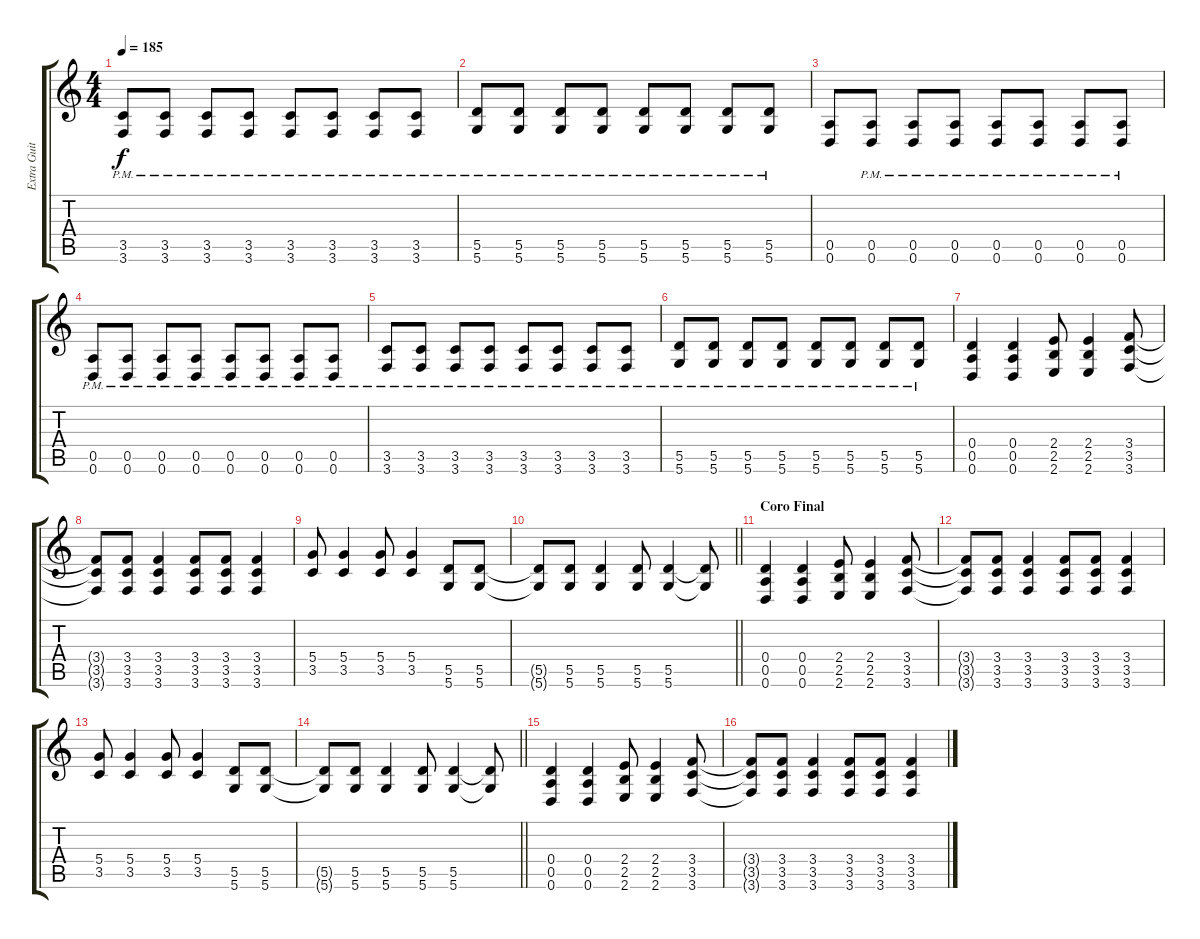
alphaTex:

\track ("Extra Guitar" "Extra Guit") {instrument distortionguitar}
\staff {score tabs}
\tuning (E4 B3 G3 D3 A2 D2) {hide}
\ts (4 4)
\tempo 185
\clef g2
\ks c
(3.5{pm} 3.6{pm}).8{dy f} (3.5{pm} 3.6{pm}).8 (3.5{pm} 3.6{pm}).8 (3.5{pm} 3.6{pm}).8 (3.5{pm} 3.6{pm}).8 (3.5{pm} 3.6{pm}).8 (3.5{pm} 3.6{pm}).8 (3.5{pm} 3.6{pm}).8 |
(5.5{pm} 5.6{pm}).8 (5.5{pm} 5.6{pm}).8 (5.5{pm} 5.6{pm}).8 (5.5{pm} 5.6{pm}).8 (5.5{pm} 5.6{pm}).8 (5.5{pm} 5.6{pm}).8 (5.5{pm} 5.6{pm}).8 (5.5{pm} 5.6{pm}).8 |
(0.5 0.6).8 (0.5{pm} 0.6{pm}).8 (0.5{pm} 0.6{pm}).8 (0.5{pm} 0.6{pm}).8 (0.5{pm} 0.6{pm}).8 (0.5{pm} 0.6{pm}).8 (0.5{pm} 0.6{pm}).8 (0.5{pm} 0.6{pm}).8 |
(0.5{pm} 0.6{pm}).8 (0.5{pm} 0.6{pm}).8 (0.5{pm} 0.6{pm}).8 (0.5{pm} 0.6{pm}).8 (0.5{pm} 0.6{pm}).8 (0.5{pm} 0.6{pm}).8 (0.5{pm} 0.6{pm}).8 (0.5{pm} 0.6{pm}).8 |
(3.5{pm} 3.6{pm}).8 (3.5{pm} 3.6{pm}).8 (3.5{pm} 3.6{pm}).8 (3.5{pm} 3.6{pm}).8 (3.5{pm} 3.6{pm}).8 (3.5{pm} 3.6{pm}).8 (3.5{pm} 3.6{pm}).8 (3.5{pm} 3.6{pm}).8 |
(5.5{pm} 5.6{pm}).8 (5.5{pm} 5.6{pm}).8 (5.5{pm} 5.6{pm}).8 (5.5{pm} 5.6{pm}).8 (5.5{pm} 5.6{pm}).8 (5.5{pm} 5.6{pm}).8 (5.5{pm} 5.6{pm}).8 (5.5{pm} 5.6{pm}).8 |
(0.4 0.5 0.6).4 (0.4 0.5 0.6).4 (2.4 2.5 2.6).8 (2.4 2.5 2.6).4 (3.4 3.5 3.6).8 |
(3.4{t} 3.5{t} 3.6{t}).8 (3.4 3.5 3.6).8 (3.4 3.5 3.6).4 (3.4 3.5 3.6).8 (3.4 3.5 3.6).8 (3.4 3.5 3.6).4 |
(5.4 3.5).8 (5.4 3.5).4 (5.4 3.5).8 (5.4 3.5).4 (5.5 5.6).8 (5.5 5.6).8 |
\barLineRight lightlight
(5.5{t} 5.6{t}).8 (5.5 5.6).8 (5.5 5.6).4 (5.5 5.6).8 (5.5 5.6).4 (5.5{t} 5.6{t}).8 |
\section ("" "Coro Final")
(0.4 0.5 0.6).4 (0.4 0.5 0.6).4 (2.4 2.5 2.6).8 (2.4 2.5 2.6).4 (3.4 3.5 3.6).8 |
(3.4{t} 3.5{t} 3.6{t}).8 (3.4 3.5 3.6).8 (3.4 3.5 3.6).4 (3.4 3.5 3.6).8 (3.4 3.5 3.6).8 (3.4 3.5 3.6).4 |
(5.4 3.5).8 (5.4 3.5).4 (5.4 3.5).8 (5.4 3.5).4 (5.5 5.6).8 (5.5 5.6).8 |
\barLineRight lightlight
(5.5{t} 5.6{t}).8 (5.5 5.6).8 (5.5 5.6).4 (5.5 5.6).8 (5.5 5.6).4 (5.5{t} 5.6{t}).8 |
(0.4 0.5 0.6).4 (0.4 0.5 0.6).4 (2.4 2.5 2.6).8 (2.4 2.5 2.6).4 (3.4 3.5 3.6).8 |
(3.4{t} 3.5{t} 3.6{t}).8 (3.4 3.5 3.6).8 (3.4 3.5 3.6).4 (3.4 3.5 3.6).8 (3.4 3.5 3.6).8 (3.4 3.5 3.6).4
